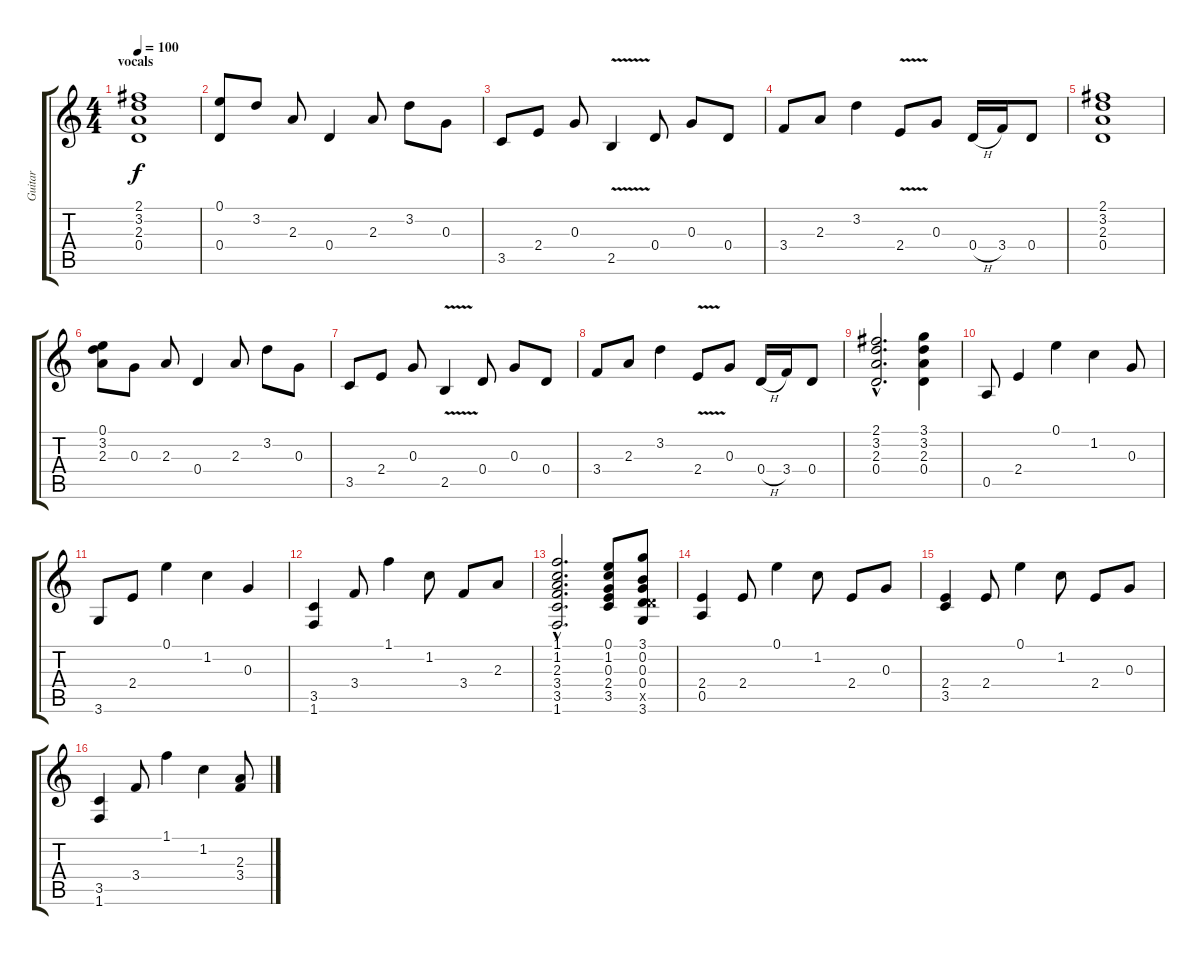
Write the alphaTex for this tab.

\track ("Guitar " "Guitar ") {instrument distortionguitar}
\staff {score tabs}
\tuning (E4 B3 G3 D3 A2 E2) {hide}
\ts (4 4)
\section ("" "vocals")
\tempo 100
\clef g2
\ks c
(2.1 3.2 2.3 0.4).1{dy f} |
(0.1 0.4).8 3.2.8 2.3.8 0.4.4 2.3.8 3.2.8 0.3.8 |
3.5.8 2.4.8 0.3.8 2.5{v}.4 0.4.8 0.3.8 0.4.8 |
3.4.8 2.3.8 3.2.4 2.4{v}.8 0.3.8 0.4{h}.16 3.4.16 0.4.8 |
(2.1 3.2 2.3 0.4).1 |
(0.1 3.2 2.3).8 0.3.8 2.3.8 0.4.4 2.3.8 3.2.8 0.3.8 |
3.5.8 2.4.8 0.3.8 2.5{v}.4 0.4.8 0.3.8 0.4.8 |
3.4.8 2.3.8 3.2.4 2.4{v}.8 0.3.8 0.4{h}.16 3.4.16 0.4.8 |
(2.1{hac} 3.2{hac} 2.3{hac} 0.4{hac}).2{d} (3.1 3.2 2.3 0.4).4 |
0.5.8 2.4.4 0.1.4 1.2.4 0.3.8 |
3.6.8 2.4.8 0.1.4 1.2.4 0.3.4 |
(3.5 1.6).4 3.4.8 1.1.4 1.2.8 3.4.8 2.3.8 |
(1.1{hac} 1.2{hac} 2.3{hac} 3.4{hac} 3.5{hac} 1.6{hac}).2{d instrument overdrivenguitar} (0.1 1.2 0.3 2.4 3.5).8 (3.1 0.2 0.3 0.4 5.5{x} 3.6).8 |
(2.4 0.5).4 2.4.8 0.1.4 1.2.8 2.4.8 0.3.8 |
(2.4 3.5).4 2.4.8 0.1.4 1.2.8 2.4.8 0.3.8 |
(3.5 1.6).4 3.4.8 1.1.4 1.2.4 (2.3 3.4).8
